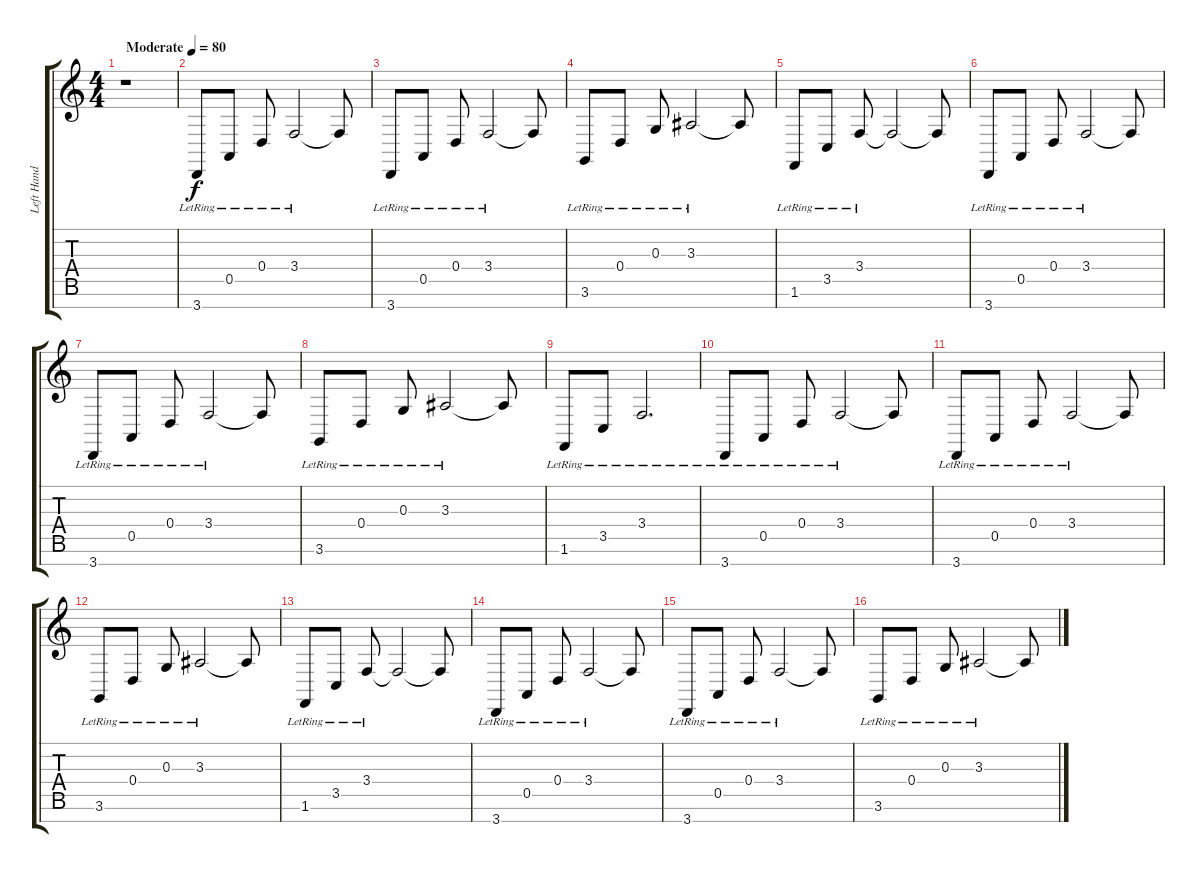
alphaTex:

\track ("Left Hand" "Left Hand") {instrument acousticgrandpiano}
\staff {score tabs}
\tuning (E4 B3 G3 D3 A2 E2 B1) {hide}
\ts (4 4)
\tempo (80 "Moderate")
\clef g2
\ks c
r.1{dy f instrument acousticgrandpiano} |
3.7{lr}.8 0.5{lr}.8 0.4{lr}.8 3.4{lr}.2 3.4{t}.8 |
3.7{lr}.8 0.5{lr}.8 0.4{lr}.8 3.4{lr}.2 3.4{t}.8 |
3.6{lr}.8 0.4{lr}.8 0.3{lr}.8 3.3{lr}.2 3.3{t}.8 |
1.6{lr}.8 3.5{lr}.8 3.4{lr}.8 3.4{t}.2 3.4{t}.8 |
3.7{lr}.8 0.5{lr}.8 0.4{lr}.8 3.4{lr}.2 3.4{t}.8 |
3.7{lr}.8 0.5{lr}.8 0.4{lr}.8 3.4{lr}.2 3.4{t}.8 |
3.6{lr}.8 0.4{lr}.8 0.3{lr}.8 3.3{lr}.2 3.3{t}.8 |
1.6{lr}.8 3.5{lr}.8 3.4{lr}.2{d} |
3.7{lr}.8 0.5{lr}.8 0.4{lr}.8 3.4{lr}.2 3.4{t}.8 |
3.7{lr}.8 0.5{lr}.8 0.4{lr}.8 3.4{lr}.2 3.4{t}.8 |
3.6{lr}.8 0.4{lr}.8 0.3{lr}.8 3.3{lr}.2 3.3{t}.8 |
1.6{lr}.8 3.5{lr}.8 3.4{lr}.8 3.4{t}.2 3.4{t}.8 |
3.7{lr}.8 0.5{lr}.8 0.4{lr}.8 3.4{lr}.2 3.4{t}.8 |
3.7{lr}.8 0.5{lr}.8 0.4{lr}.8 3.4{lr}.2 3.4{t}.8 |
3.6{lr}.8 0.4{lr}.8 0.3{lr}.8 3.3{lr}.2 3.3{t}.8
